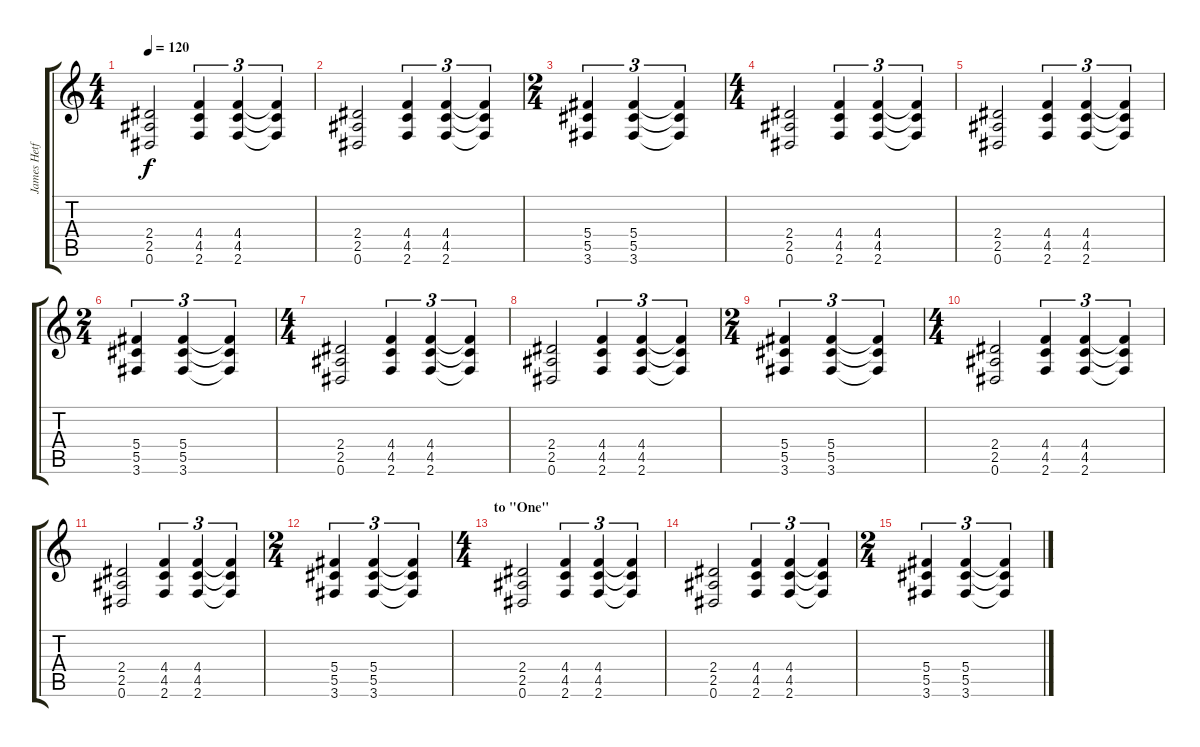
\track ("James Hetfield" "James Hetf") {instrument distortionguitar}
\staff {score tabs}
\tuning (Eb4 Bb3 Gb3 Db3 Ab2 Eb2) {hide}
\ts (4 4)
\tempo 120
\clef g2
\ks c
(2.4 2.5 0.6).2{dy f} (4.4 4.5 2.6).4{tu (3 2)} (4.4 4.5 2.6).4{tu (3 2)} (4.4{t} 4.5{t} 2.6{t}).4{tu (3 2)} |
(2.4 2.5 0.6).2 (4.4 4.5 2.6).4{tu (3 2)} (4.4 4.5 2.6).4{tu (3 2)} (4.4{t} 4.5{t} 2.6{t}).4{tu (3 2)} |
\ts (2 4)
(5.4 5.5 3.6).4{tu (3 2)} (5.4 5.5 3.6).4{tu (3 2)} (5.4{t} 5.5{t} 3.6{t}).4{tu (3 2)} |
\ts (4 4)
(2.4 2.5 0.6).2 (4.4 4.5 2.6).4{tu (3 2)} (4.4 4.5 2.6).4{tu (3 2)} (4.4{t} 4.5{t} 2.6{t}).4{tu (3 2)} |
(2.4 2.5 0.6).2 (4.4 4.5 2.6).4{tu (3 2)} (4.4 4.5 2.6).4{tu (3 2)} (4.4{t} 4.5{t} 2.6{t}).4{tu (3 2)} |
\ts (2 4)
(5.4 5.5 3.6).4{tu (3 2)} (5.4 5.5 3.6).4{tu (3 2)} (5.4{t} 5.5{t} 3.6{t}).4{tu (3 2)} |
\ts (4 4)
(2.4 2.5 0.6).2 (4.4 4.5 2.6).4{tu (3 2)} (4.4 4.5 2.6).4{tu (3 2)} (4.4{t} 4.5{t} 2.6{t}).4{tu (3 2)} |
(2.4 2.5 0.6).2 (4.4 4.5 2.6).4{tu (3 2)} (4.4 4.5 2.6).4{tu (3 2)} (4.4{t} 4.5{t} 2.6{t}).4{tu (3 2)} |
\ts (2 4)
(5.4 5.5 3.6).4{tu (3 2)} (5.4 5.5 3.6).4{tu (3 2)} (5.4{t} 5.5{t} 3.6{t}).4{tu (3 2)} |
\ts (4 4)
(2.4 2.5 0.6).2 (4.4 4.5 2.6).4{tu (3 2)} (4.4 4.5 2.6).4{tu (3 2)} (4.4{t} 4.5{t} 2.6{t}).4{tu (3 2)} |
(2.4 2.5 0.6).2 (4.4 4.5 2.6).4{tu (3 2)} (4.4 4.5 2.6).4{tu (3 2)} (4.4{t} 4.5{t} 2.6{t}).4{tu (3 2)} |
\ts (2 4)
(5.4 5.5 3.6).4{tu (3 2)} (5.4 5.5 3.6).4{tu (3 2)} (5.4{t} 5.5{t} 3.6{t}).4{tu (3 2)} |
\ts (4 4)
\section ("" "to \"One\"")
(2.4 2.5 0.6).2 (4.4 4.5 2.6).4{tu (3 2)} (4.4 4.5 2.6).4{tu (3 2)} (4.4{t} 4.5{t} 2.6{t}).4{tu (3 2)} |
(2.4 2.5 0.6).2 (4.4 4.5 2.6).4{tu (3 2)} (4.4 4.5 2.6).4{tu (3 2)} (4.4{t} 4.5{t} 2.6{t}).4{tu (3 2)} |
\ts (2 4)
(5.4 5.5 3.6).4{tu (3 2)} (5.4 5.5 3.6).4{tu (3 2)} (5.4{t} 5.5{t} 3.6{t}).4{tu (3 2)}
